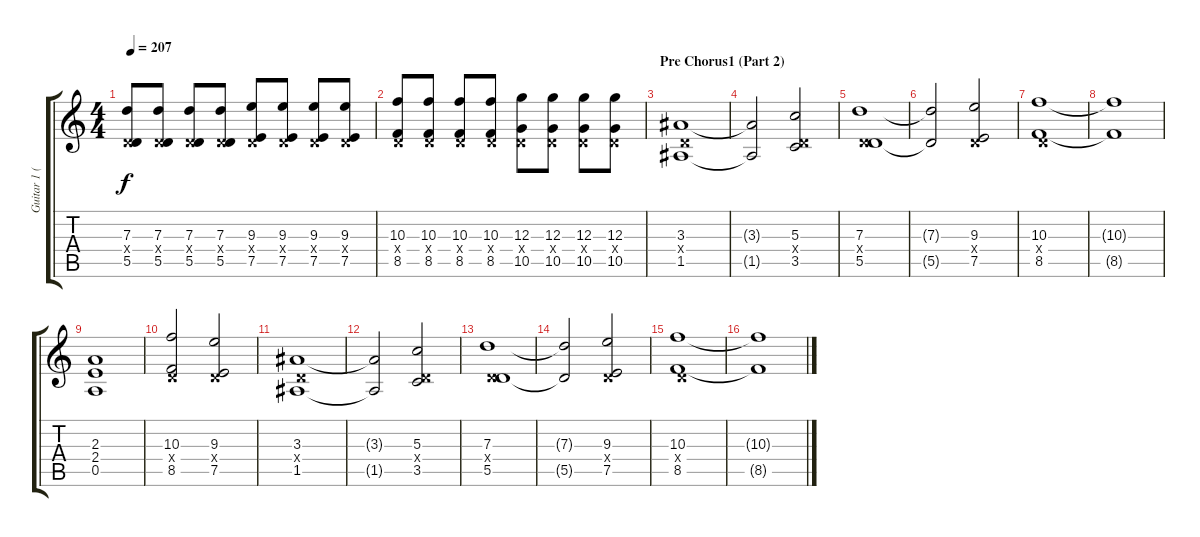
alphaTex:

\track ("Guitar 1 (Matt)" "Guitar 1 (") {instrument distortionguitar}
\staff {score tabs}
\tuning (E4 B3 G3 D3 A2 D2) {hide}
\ts (4 4)
\tempo 207
\clef g2
\ks c
(7.3 0.4{x} 5.5).8{dy f} (7.3 0.4{x} 5.5).8 (7.3 0.4{x} 5.5).8 (7.3 0.4{x} 5.5).8 (9.3 0.4{x} 7.5).8 (9.3 0.4{x} 7.5).8 (9.3 0.4{x} 7.5).8 (9.3 0.4{x} 7.5).8 |
(10.3 0.4{x} 8.5).8 (10.3 0.4{x} 8.5).8 (10.3 0.4{x} 8.5).8 (10.3 0.4{x} 8.5).8 (12.3 0.4{x} 10.5).8 (12.3 0.4{x} 10.5).8 (12.3 0.4{x} 10.5).8 (12.3 0.4{x} 10.5).8 |
\section ("" "Pre Chorus1 (Part 2)")
(3.3 0.4{x} 1.5).1 |
(3.3{t} 1.5{t}).2 (5.3 0.4{x} 3.5).2 |
(7.3 0.4{x} 5.5).1 |
(7.3{t} 5.5{t}).2 (9.3 0.4{x} 7.5).2 |
(10.3 0.4{x} 8.5).1 |
(10.3{t} 8.5{t}).1 |
(2.3 2.4 0.5).1 |
(10.3 0.4{x} 8.5).2 (9.3 0.4{x} 7.5).2 |
(3.3 0.4{x} 1.5).1 |
(3.3{t} 1.5{t}).2 (5.3 0.4{x} 3.5).2 |
(7.3 0.4{x} 5.5).1 |
(7.3{t} 5.5{t}).2 (9.3 0.4{x} 7.5).2 |
(10.3 0.4{x} 8.5).1 |
(10.3{t} 8.5{t}).1
